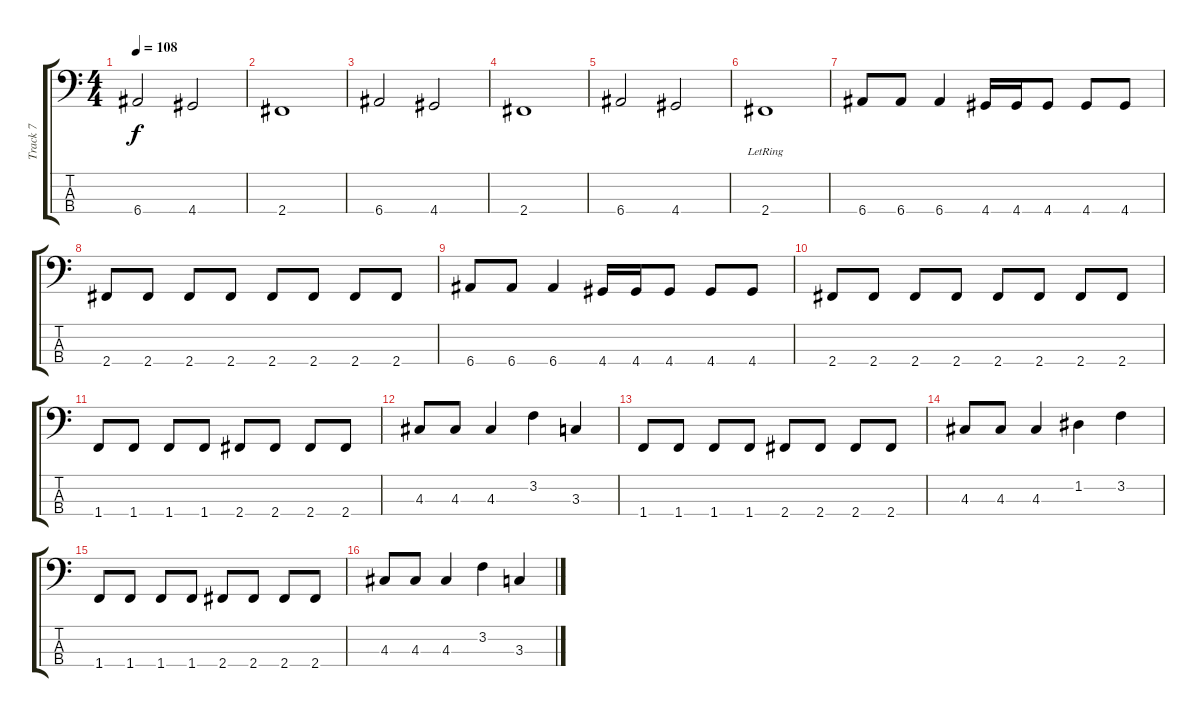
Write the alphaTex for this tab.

\track ("Track 7" "Track 7") {instrument electricbassfinger}
\staff {score tabs}
\tuning (G2 D2 A1 E1) {hide}
\ts (4 4)
\tempo 108
\clef f4
\ks c
6.4.2{dy f} 4.4.2 |
2.4.1 |
6.4.2 4.4.2 |
2.4.1 |
6.4.2 4.4.2 |
2.4{lr}.1 |
6.4.8 6.4.8 6.4.4 4.4.16 4.4.16 4.4.8 4.4.8 4.4.8 |
2.4.8 2.4.8 2.4.8 2.4.8 2.4.8 2.4.8 2.4.8 2.4.8 |
6.4.8 6.4.8 6.4.4 4.4.16 4.4.16 4.4.8 4.4.8 4.4.8 |
2.4.8 2.4.8 2.4.8 2.4.8 2.4.8 2.4.8 2.4.8 2.4.8 |
1.4.8 1.4.8 1.4.8 1.4.8 2.4.8 2.4.8 2.4.8 2.4.8 |
4.3.8 4.3.8 4.3.4 3.2.4 3.3.4 |
1.4.8 1.4.8 1.4.8 1.4.8 2.4.8 2.4.8 2.4.8 2.4.8 |
4.3.8 4.3.8 4.3.4 1.2.4 3.2.4 |
1.4.8 1.4.8 1.4.8 1.4.8 2.4.8 2.4.8 2.4.8 2.4.8 |
4.3.8 4.3.8 4.3.4 3.2.4 3.3.4
